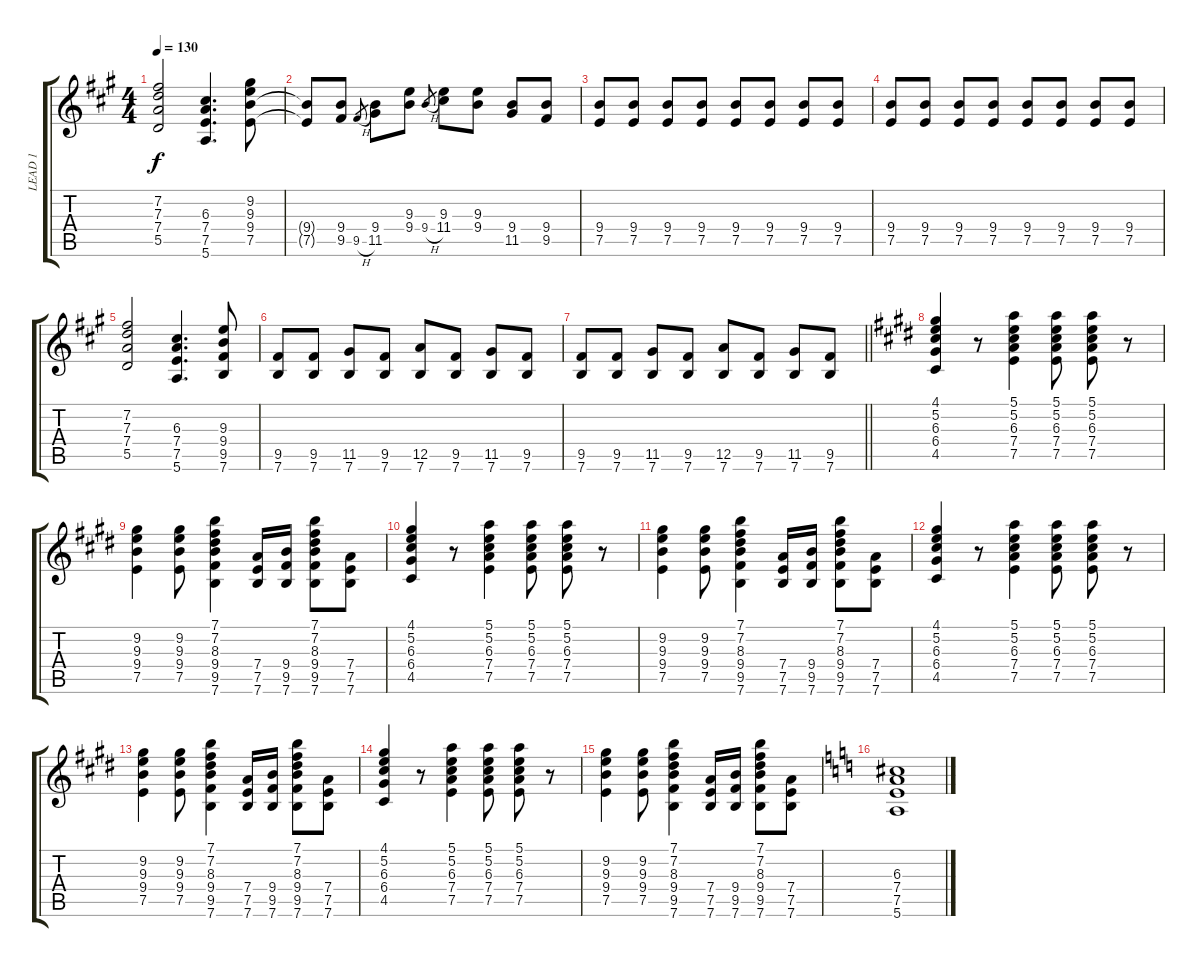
\track ("LEAD 1" "LEAD 1") {instrument distortionguitar}
\staff {score tabs}
\tuning (E4 B3 G3 D3 A2 E2) {hide}
\ts (4 4)
\tempo 130
\clef g2
\ks a
(7.2 7.3 7.4 5.5).2{dy f} (6.3 7.4 7.5 5.6).4{d} (9.2 9.3 9.4 7.5).8 |
(9.4{t} 7.5{t}).8 (9.4 9.5).8 9.5{h}.8{gr} (9.4 11.5).8 (9.3 9.4).8 9.4{h}.8{gr} (9.3 11.4).8 (9.3 9.4).8 (9.4 11.5).8 (9.4 9.5).8 |
(9.4 7.5).8 (9.4 7.5).8 (9.4 7.5).8 (9.4 7.5).8 (9.4 7.5).8 (9.4 7.5).8 (9.4 7.5).8 (9.4 7.5).8 |
(9.4 7.5).8 (9.4 7.5).8 (9.4 7.5).8 (9.4 7.5).8 (9.4 7.5).8 (9.4 7.5).8 (9.4 7.5).8 (9.4 7.5).8 |
(7.2 7.3 7.4 5.5).2 (6.3 7.4 7.5 5.6).4{d} (9.3 9.4 9.5 7.6).8 |
(9.5 7.6).8 (9.5 7.6).8 (11.5 7.6).8 (9.5 7.6).8 (12.5 7.6).8 (9.5 7.6).8 (11.5 7.6).8 (9.5 7.6).8 |
\barLineRight lightlight
(9.5 7.6).8 (9.5 7.6).8 (11.5 7.6).8 (9.5 7.6).8 (12.5 7.6).8 (9.5 7.6).8 (11.5 7.6).8 (9.5 7.6).8 |
\ks e
(4.1 5.2 6.3 6.4 4.5).4 r.8 (5.1 5.2 6.3 7.4 7.5).4 (5.1 5.2 6.3 7.4 7.5).8 (5.1 5.2 6.3 7.4 7.5).8 r.8 |
\ks c#minor
(9.2 9.3 9.4 7.5).4 (9.2 9.3 9.4 7.5).8 (7.1 7.2 8.3 9.4 9.5 7.6).4 (7.4 7.5 7.6).16 (9.4 9.5 7.6).16 (7.1 7.2 8.3 9.4 9.5 7.6).8 (7.4 7.5 7.6).8 |
\ks e
(4.1 5.2 6.3 6.4 4.5).4 r.8 (5.1 5.2 6.3 7.4 7.5).4 (5.1 5.2 6.3 7.4 7.5).8 (5.1 5.2 6.3 7.4 7.5).8 r.8 |
\ks c#minor
(9.2 9.3 9.4 7.5).4 (9.2 9.3 9.4 7.5).8 (7.1 7.2 8.3 9.4 9.5 7.6).4 (7.4 7.5 7.6).16 (9.4 9.5 7.6).16 (7.1 7.2 8.3 9.4 9.5 7.6).8 (7.4 7.5 7.6).8 |
(4.1 5.2 6.3 6.4 4.5).4 r.8 (5.1 5.2 6.3 7.4 7.5).4 (5.1 5.2 6.3 7.4 7.5).8 (5.1 5.2 6.3 7.4 7.5).8 r.8 |
(9.2 9.3 9.4 7.5).4 (9.2 9.3 9.4 7.5).8 (7.1 7.2 8.3 9.4 9.5 7.6).4 (7.4 7.5 7.6).16 (9.4 9.5 7.6).16 (7.1 7.2 8.3 9.4 9.5 7.6).8 (7.4 7.5 7.6).8 |
\ks e
(4.1 5.2 6.3 6.4 4.5).4 r.8 (5.1 5.2 6.3 7.4 7.5).4 (5.1 5.2 6.3 7.4 7.5).8 (5.1 5.2 6.3 7.4 7.5).8 r.8 |
\ks c#minor
(9.2 9.3 9.4 7.5).4 (9.2 9.3 9.4 7.5).8 (7.1 7.2 8.3 9.4 9.5 7.6).4 (7.4 7.5 7.6).16 (9.4 9.5 7.6).16 (7.1 7.2 8.3 9.4 9.5 7.6).8 (7.4 7.5 7.6).8 |
\ks c
(6.3 7.4 7.5 5.6).1
